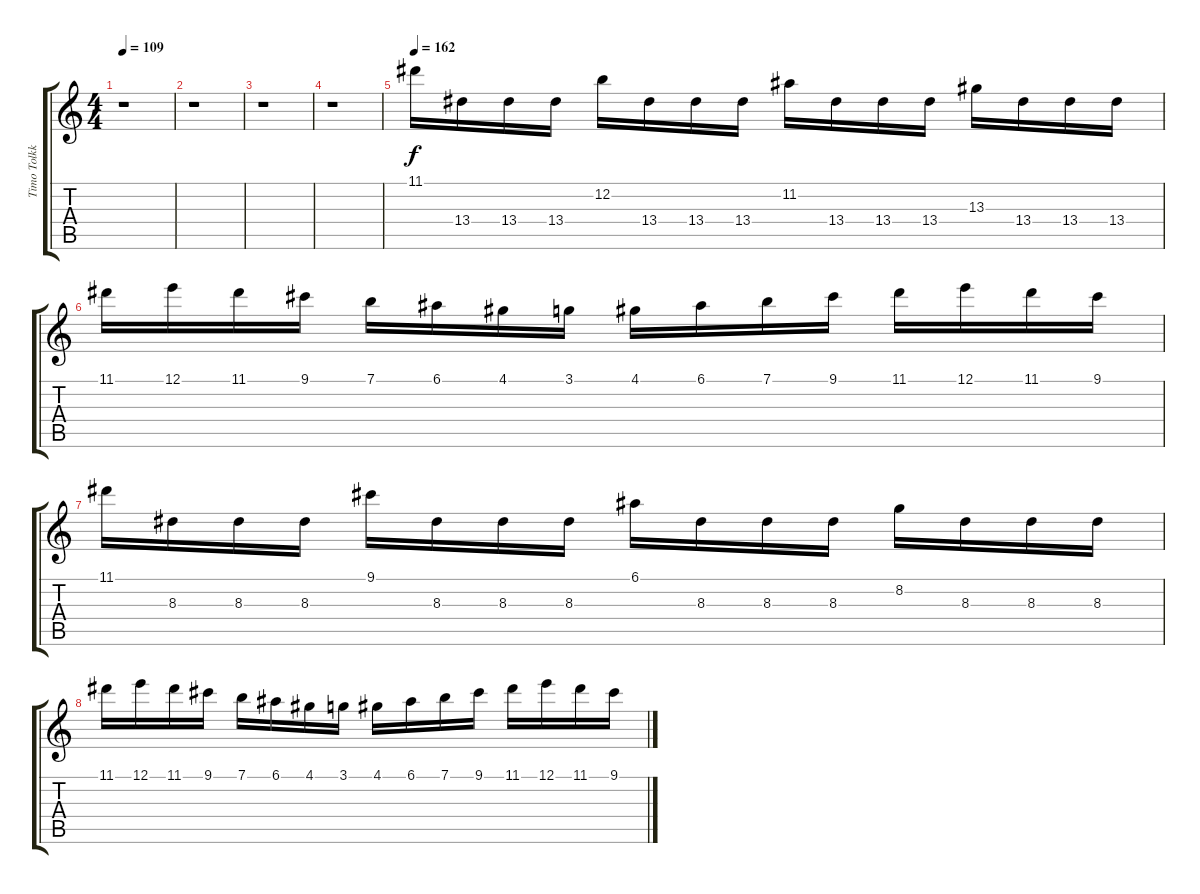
\track ("Timo Tolkki" "Timo Tolkk") {instrument distortionguitar}
\staff {score tabs}
\tuning (E4 B3 G3 D3 A2 E2) {hide}
\ts (4 4)
\tempo 109
\clef g2
\ks c
r.1{dy f} |
r.1 |
r.1 |
r.1 |
\tempo 162
11.1.16 13.4.16 13.4.16 13.4.16 12.2.16 13.4.16 13.4.16 13.4.16 11.2.16 13.4.16 13.4.16 13.4.16 13.3.16 13.4.16 13.4.16 13.4.16 |
11.1.16 12.1.16 11.1.16 9.1.16 7.1.16 6.1.16 4.1.16 3.1.16 4.1.16 6.1.16 7.1.16 9.1.16 11.1.16 12.1.16 11.1.16 9.1.16 |
11.1.16 8.3.16 8.3.16 8.3.16 9.1.16 8.3.16 8.3.16 8.3.16 6.1.16 8.3.16 8.3.16 8.3.16 8.2.16 8.3.16 8.3.16 8.3.16 |
11.1.16 12.1.16 11.1.16 9.1.16 7.1.16 6.1.16 4.1.16 3.1.16 4.1.16 6.1.16 7.1.16 9.1.16 11.1.16 12.1.16 11.1.16 9.1.16
